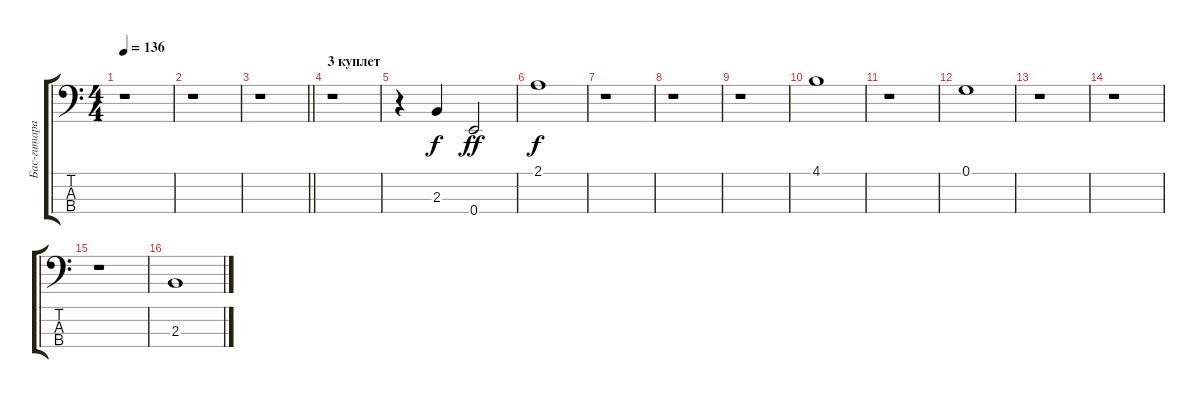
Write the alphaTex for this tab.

\track ("Бас-гитара" "Бас-гитара") {instrument electricbassfinger}
\staff {score tabs}
\tuning (G2 D2 A1 E1) {hide}
\ts (4 4)
\tempo 136
\clef f4
\ks c
r.1{dy f} |
r.1 |
\barLineRight lightlight
r.1 |
\section ("" "3 куплет")
r.1 |
r.4 2.3.4 0.4.2{dy ff} |
2.1.1{dy f} |
r.1 |
r.1 |
r.1 |
4.1.1 |
r.1 |
0.1.1 |
r.1 |
r.1 |
r.1 |
2.3.1
